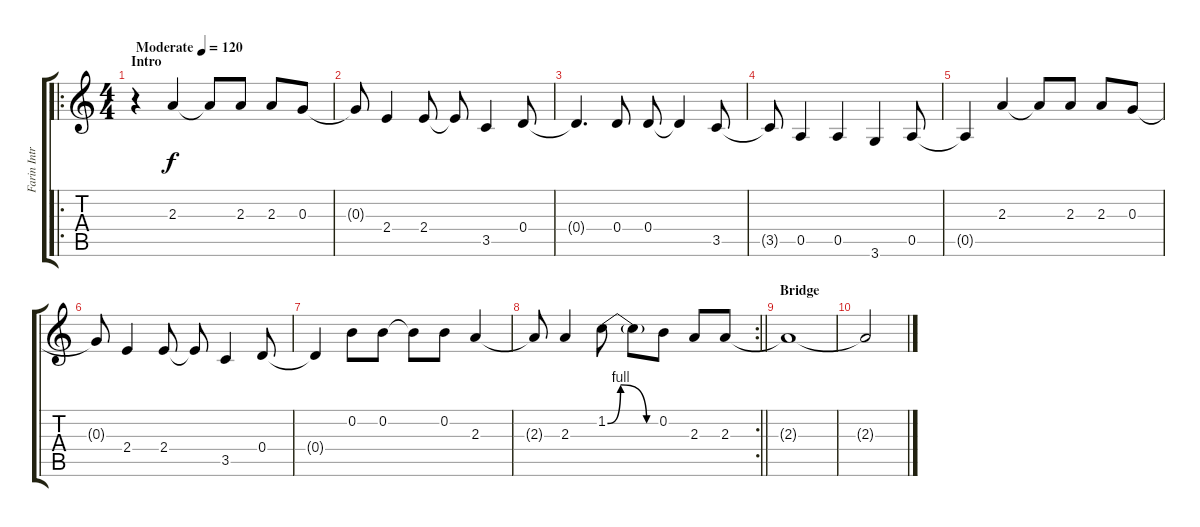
\track ("Farin Intro" "Farin Intr") {instrument distortionguitar}
\staff {score tabs}
\tuning (E4 B3 G3 D3 A2 E2) {hide}
\ro
\ts (4 4)
\section ("" "Intro")
\tempo (120 "Moderate")
\clef g2
\ks c
r.4{dy f instrument distortionguitar} 2.3.4 2.3{t}.8 2.3.8 2.3.8 0.3.8 |
0.3{t}.8 2.4.4 2.4.8 2.4{t}.8 3.5.4 0.4.8 |
0.4{t}.4{d} 0.4.8 0.4.8 0.4{t}.4 3.5.8 |
3.5{t}.8 0.5.4 0.5.4 3.6.4 0.5.8 |
0.5{t}.4 2.3.4 2.3{t}.8 2.3.8 2.3.8 0.3.8 |
0.3{t}.8 2.4.4 2.4.8 2.4{t}.8 3.5.4 0.4.8 |
0.4{t}.4 0.2.8 0.2.8 0.2{t}.8 0.2.8 2.3.4 |
\rc 2
\barLineRight lightlight
2.3{t}.8 2.3.4 1.2{be (custom 0 0 15 4 45 0 60 0)}.8 1.2{t}.8 0.2.8 2.3.8 2.3.8 |
\section ("" "Bridge")
2.3{t}.1{volume 0} |
2.3{t}.2
